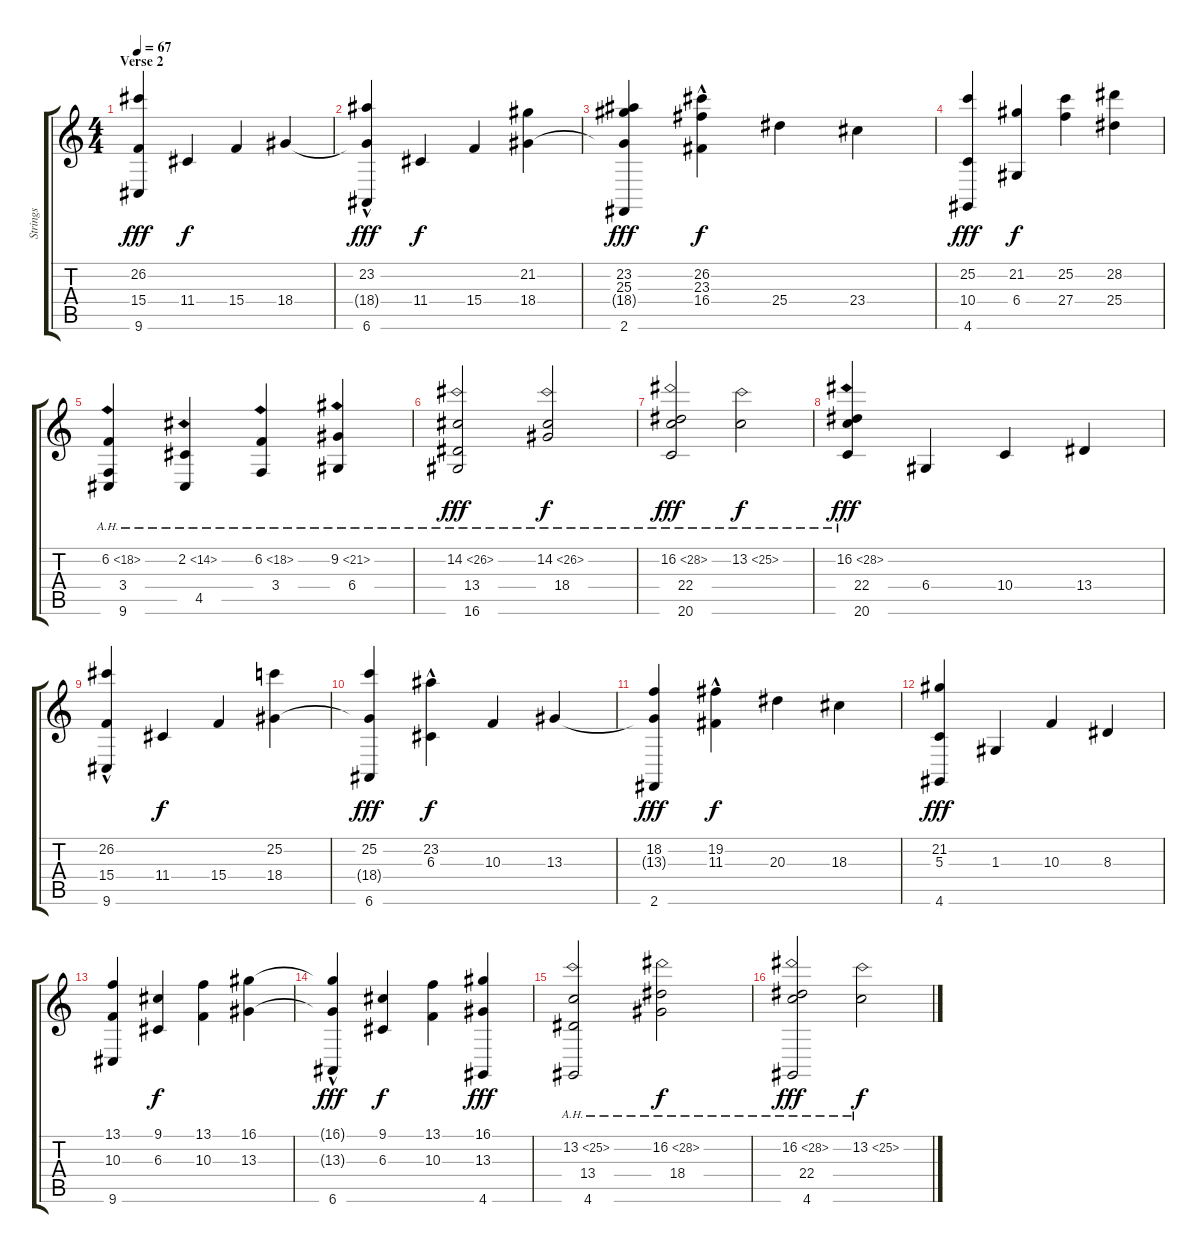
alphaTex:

\track ("Strings" "Strings") {instrument stringensemble1}
\staff {score tabs}
\tuning (E4 B3 G3 D3 A2 E2) {hide}
\ts (4 4)
\section ("" "Verse 2")
\tempo 67
\clef g2
\ks c
(26.2 15.4 9.6).4{dy fff volume 10} 11.4.4{dy f} 15.4.4 18.4.4 |
(23.2{hac} 18.4{t} 6.6).4{dy fff} 11.4.4{dy f} 15.4.4 (21.2 18.4).4 |
(23.2 25.3 18.4{t} 2.6).4{dy fff} (26.2{hac} 23.3 16.4).4{dy f} 25.4.4 23.4.4 |
(25.2 10.4 4.6).4{dy fff} (21.2 6.4).4{dy f} (25.2 27.4).4 (28.2 25.4).4 |
(6.2{ah 12} 3.4 9.6).4 (2.2{ah 12} 4.5).4 (6.2{ah 12} 3.4).4 (9.2{ah 12} 6.4).4 |
(14.2{ah 12} 13.4 16.6).2{dy fff} (14.2{ah 12} 18.4).2{dy f} |
(16.2{ah 12} 22.4 20.6).2{dy fff} 13.2{ah 12}.2{dy f} |
(16.2{ah 12} 22.4 20.6).4{dy fff} 6.4.4 10.4.4 13.4.4 |
(26.2{hac} 15.4 9.6).4 11.4.4{dy f} 15.4.4 (25.2 18.4).4 |
(25.2 18.4{t} 6.6).4{dy fff} (23.2{hac} 6.3).4{dy f} 10.3.4 13.3.4 |
(18.2 13.3{t} 2.6).4{dy fff} (19.2{hac} 11.3).4{dy f} 20.3.4 18.3.4 |
(21.2 5.3 4.6).4{dy fff} 1.3.4 10.3.4 8.3.4 |
(13.1 10.3 9.6).4 (9.1 6.3).4{dy f} (13.1 10.3).4 (16.1 13.3).4 |
(16.1{t} 13.3{t} 6.6{hac}).4{dy fff} (9.1 6.3).4{dy f} (13.1 10.3).4 (16.1 13.3 4.6).4{dy fff} |
(13.2{ah 12} 13.4 4.6).2 (16.2{ah 12} 18.4).2{dy f} |
(16.2{ah 12} 22.4 4.6).2{dy fff} 13.2{ah 12}.2{dy f}
